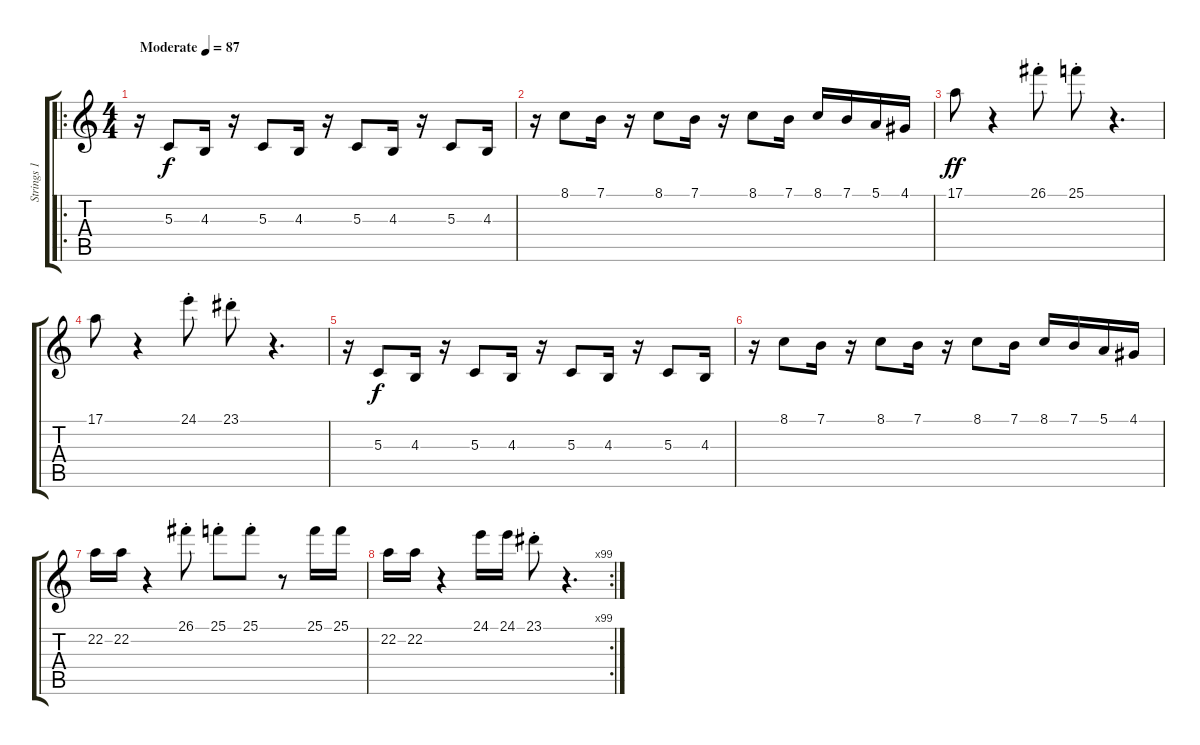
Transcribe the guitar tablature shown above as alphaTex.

\track ("Strings 1" "Strings 1") {instrument violin}
\staff {score tabs}
\tuning (E4 B3 G3 D3 A2 E2) {hide}
\ro
\ts (4 4)
\tempo (87 "Moderate")
\clef g2
\ks c
r.16{dy f instrument violin} 5.3.8 4.3.16 r.16 5.3.8 4.3.16 r.16 5.3.8 4.3.16 r.16 5.3.8 4.3.16 |
r.16 8.1.8 7.1.16 r.16 8.1.8 7.1.16 r.16 8.1.8 7.1.16 8.1.16 7.1.16 5.1.16 4.1.16 |
17.1.8{dy ff instrument tremolostrings} r.4 26.1{st}.8 25.1{st}.8 r.4{d} |
17.1.8 r.4 24.1{st}.8 23.1{st}.8 r.4{d} |
r.16{instrument violin} 5.3.8{dy f} 4.3.16 r.16 5.3.8 4.3.16 r.16 5.3.8 4.3.16 r.16 5.3.8 4.3.16 |
r.16 8.1.8 7.1.16 r.16 8.1.8 7.1.16 r.16 8.1.8 7.1.16 8.1.16 7.1.16 5.1.16 4.1.16 |
22.2.16{instrument tremolostrings} 22.2.16 r.4 26.1{st}.8 25.1{st}.8 25.1{st}.8 r.8 25.1.16 25.1.16 |
\rc 99
22.2.16 22.2.16 r.4 24.1.16 24.1.16 23.1{st}.8 r.4{d}
